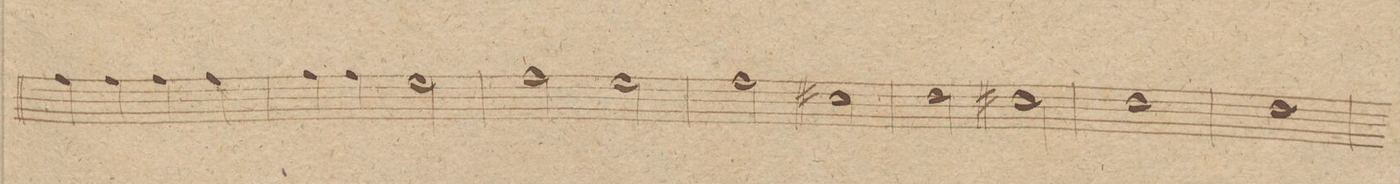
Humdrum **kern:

**kern	**dynam
*I"Fagotto. 1mo	*
*clefF4	*
*k[f#c#g#]	*
*met(c|)	*
*M2/2	*
4A\	.
4A\	.
4A\	.
4A\	.
=57	=57
4A\	.
4A\	.
2G#\	.
=58	=58
2A\	.
2G#\	.
=59	=59
2A\	.
2E#X\	.
=60	=60
2F#\	.
2E#X\	.
=61	=61
1F#	.
=62	=62
1F#	.
=63	=63
*-	*-
